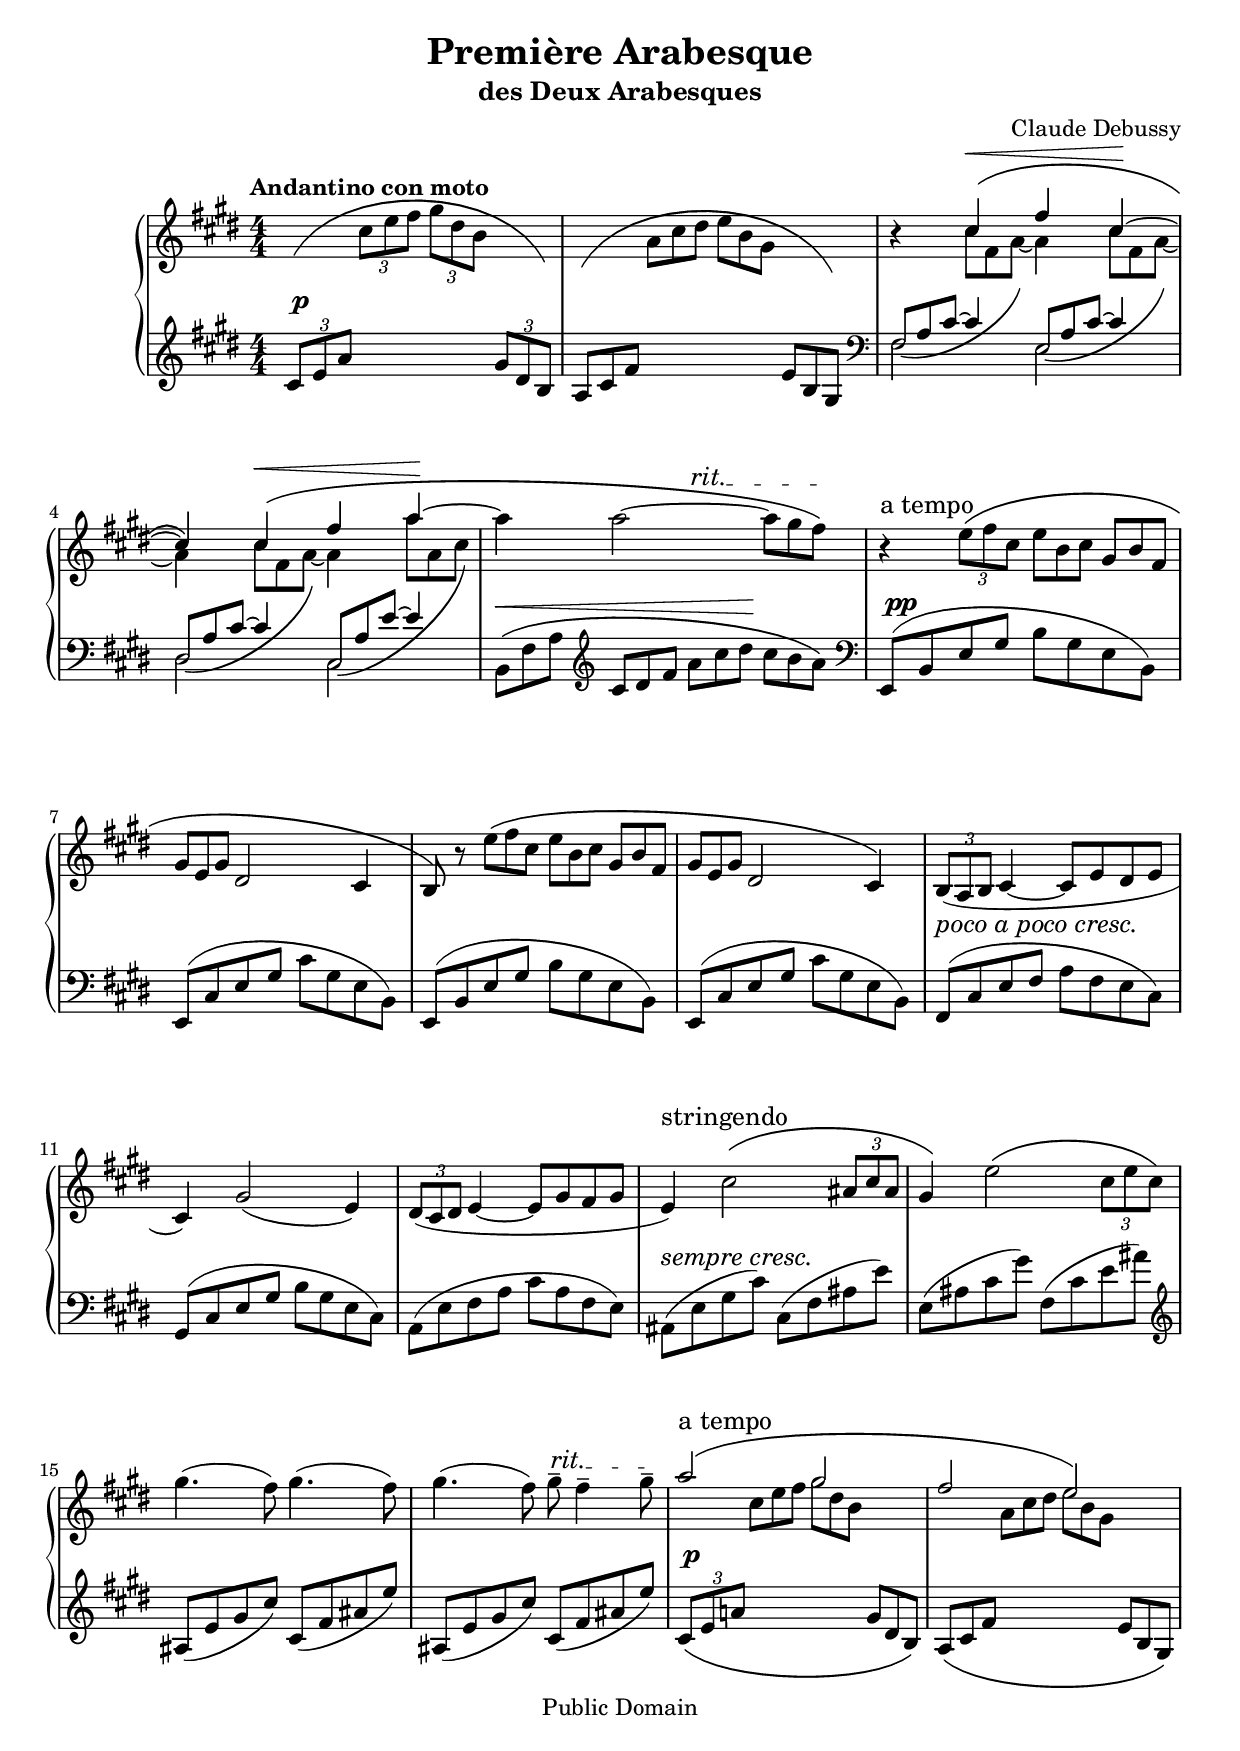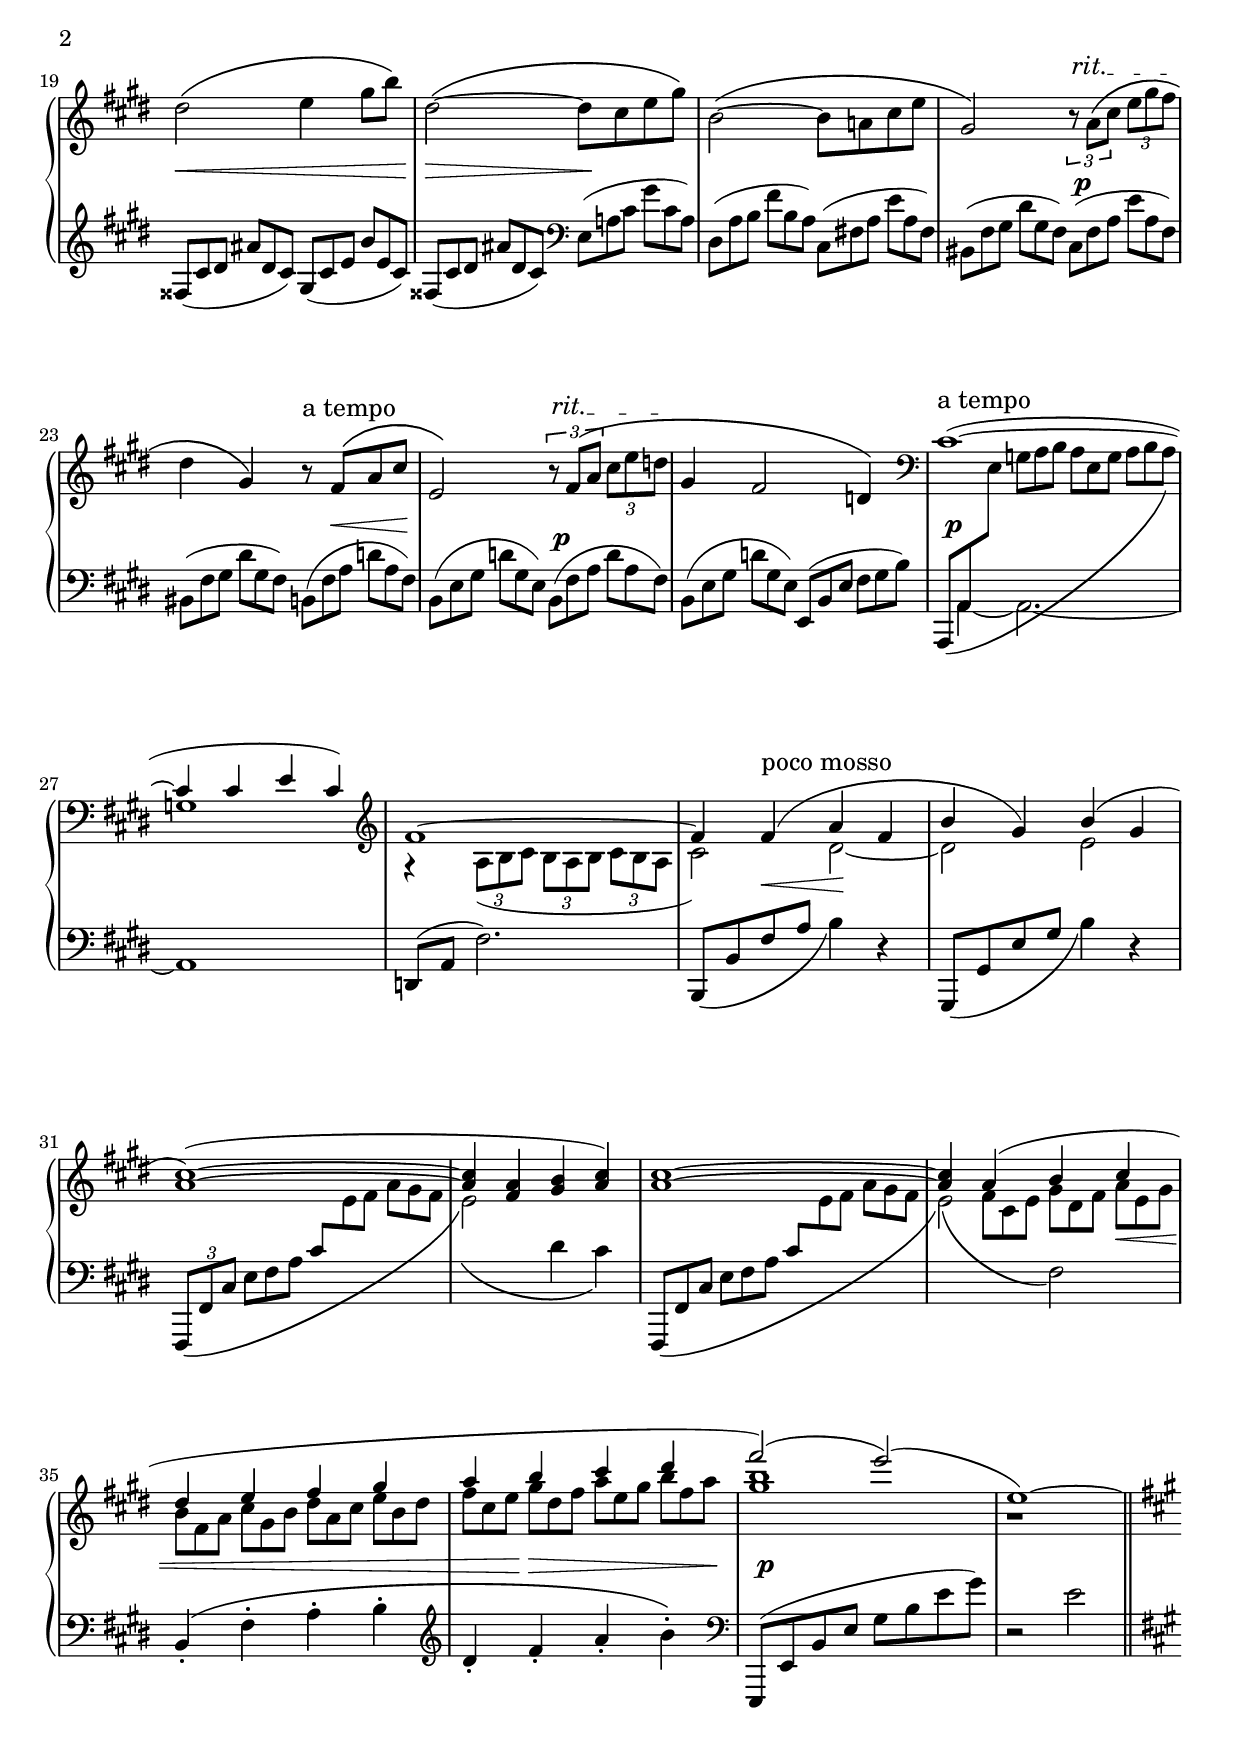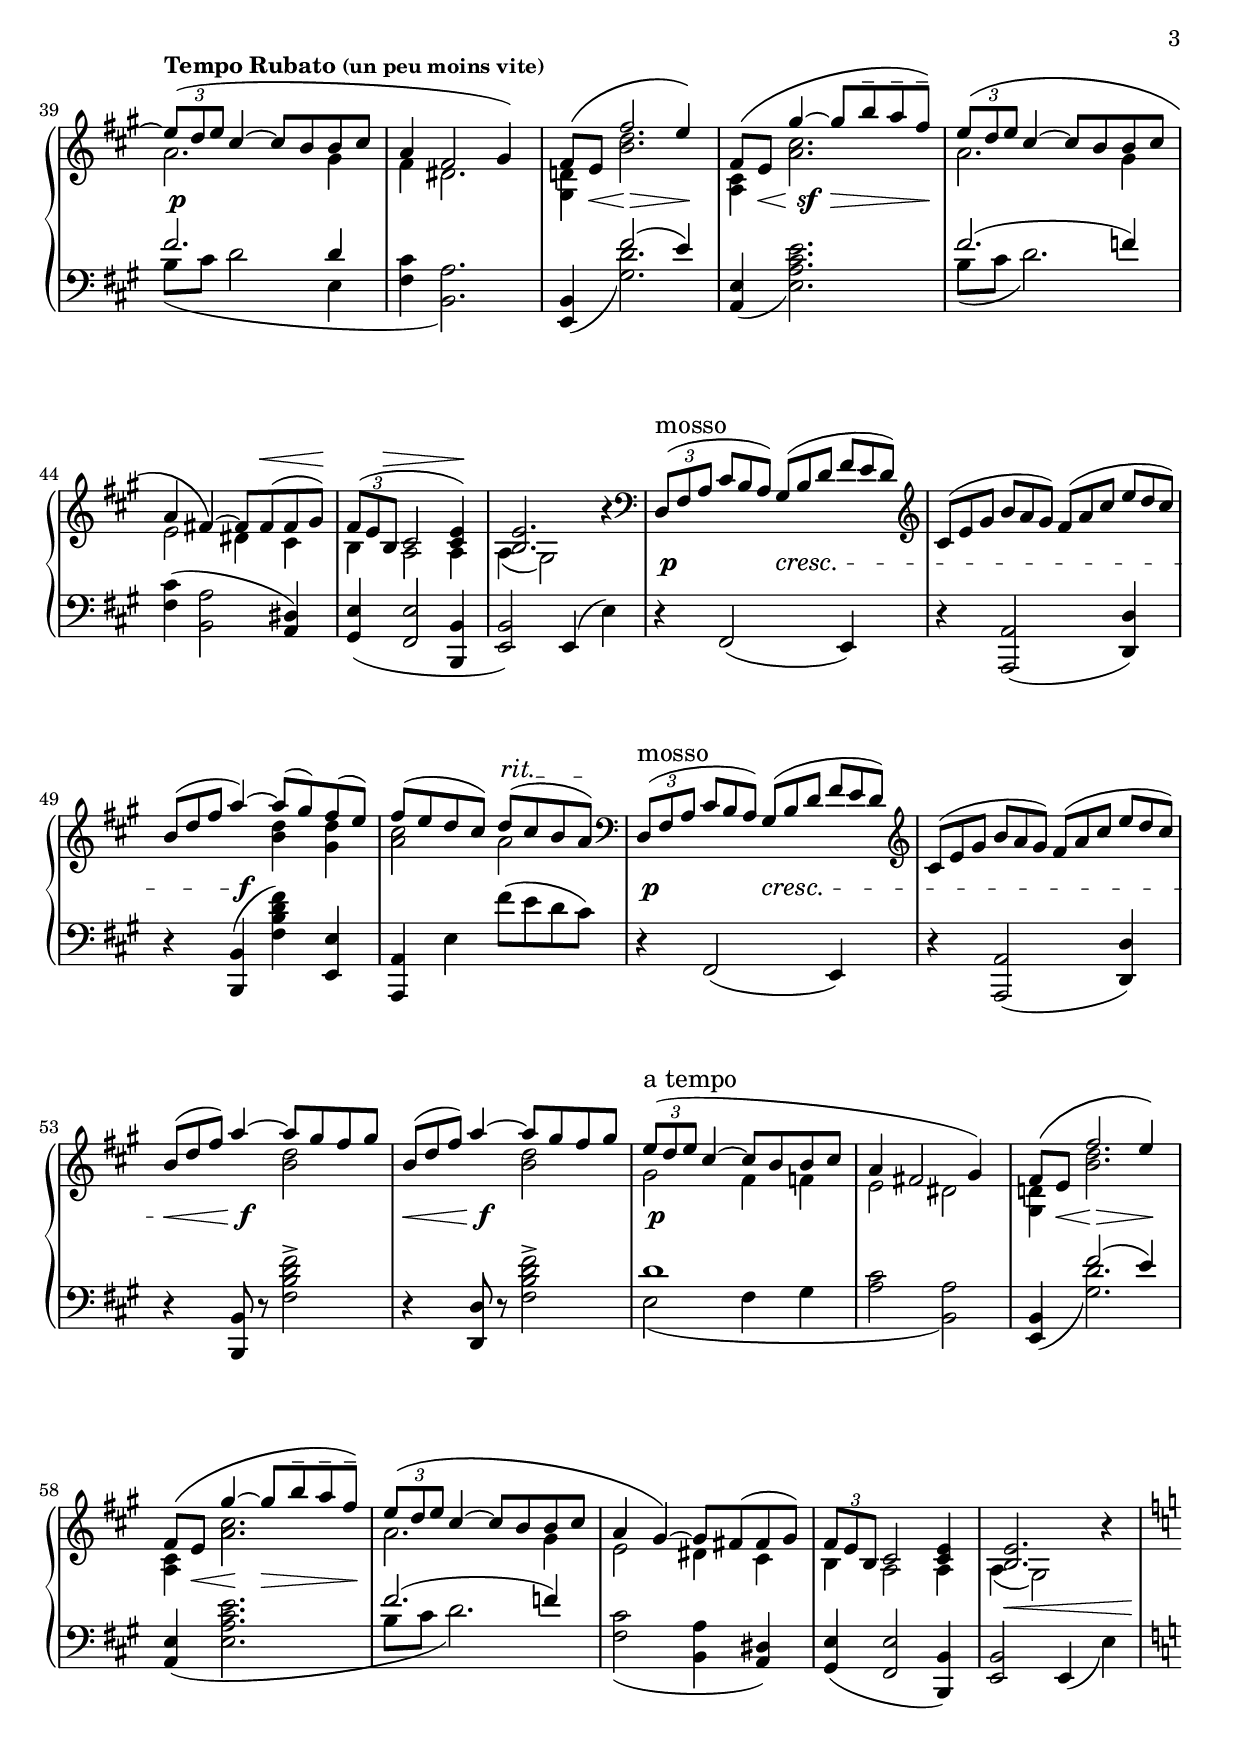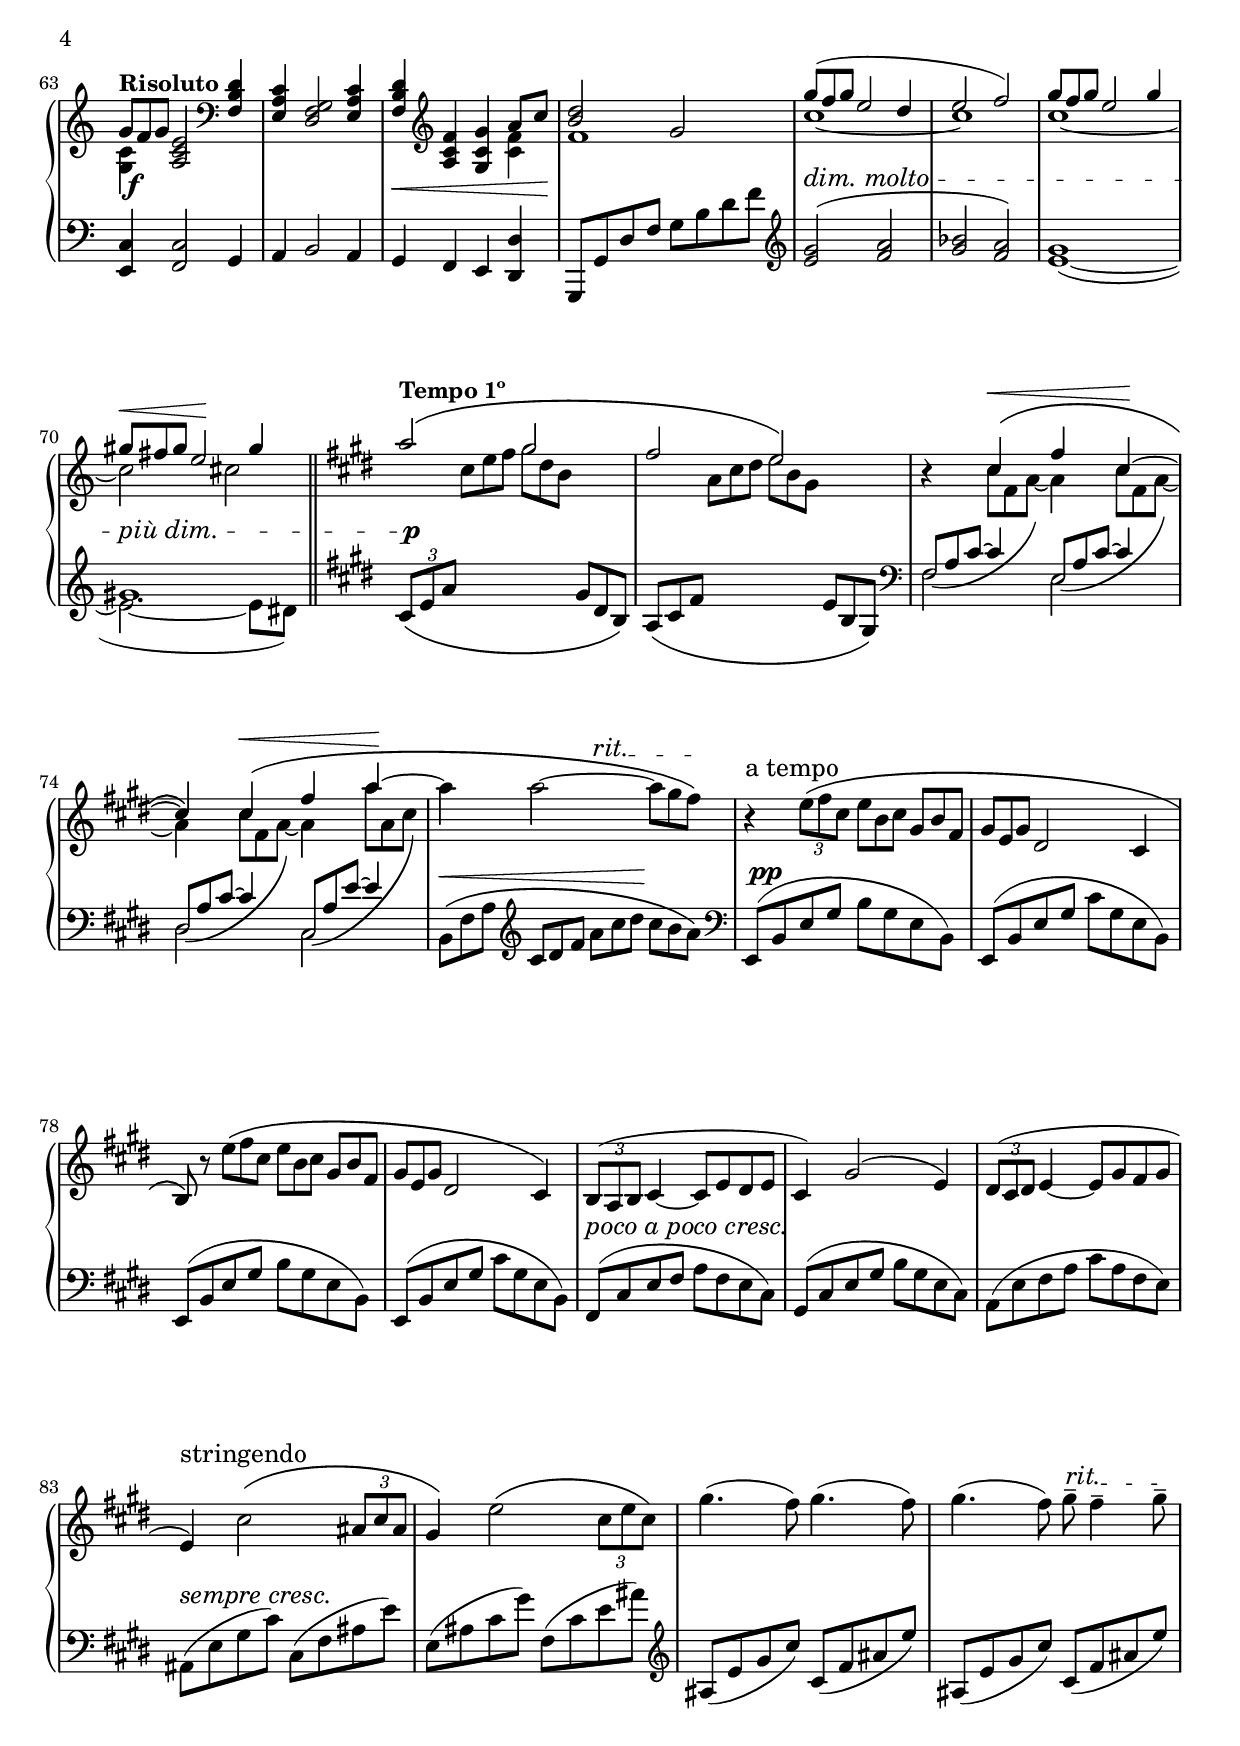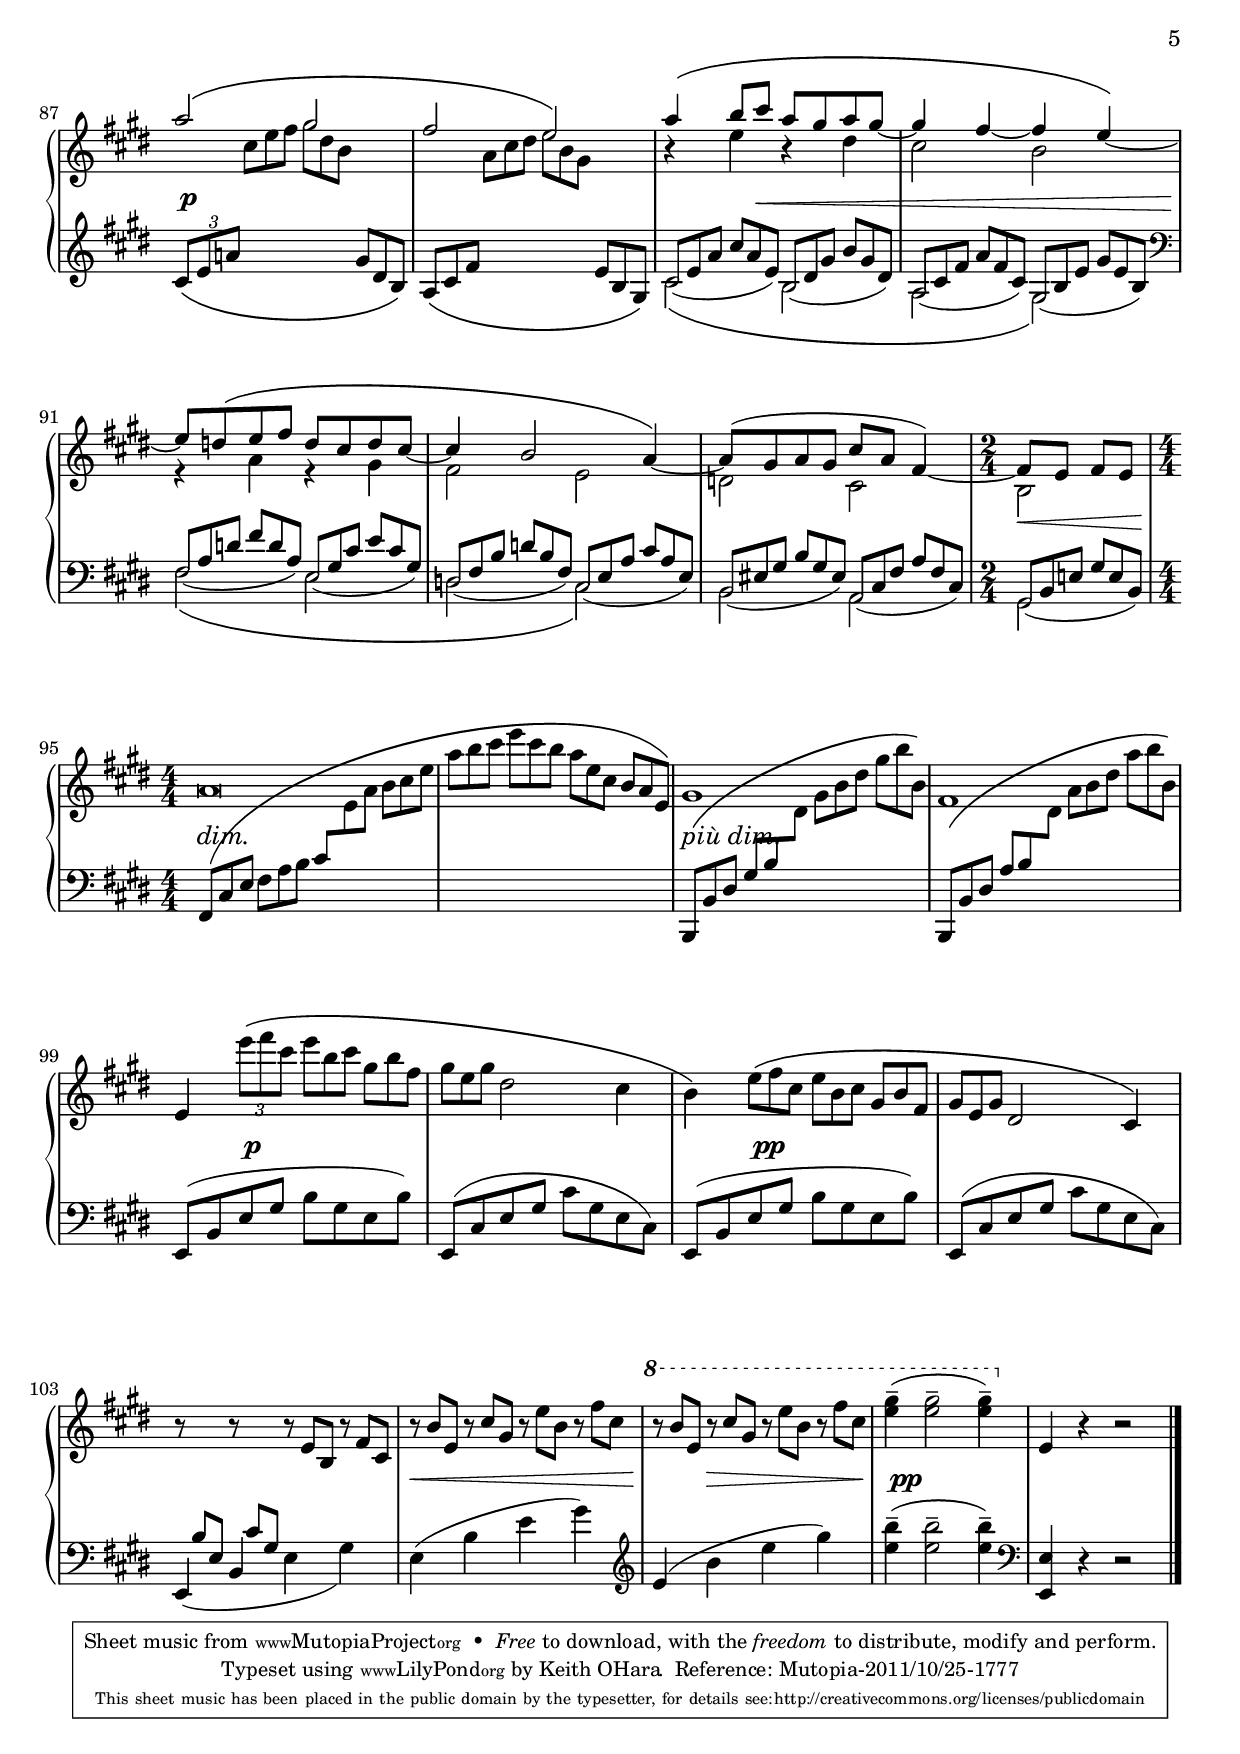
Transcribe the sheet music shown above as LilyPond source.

\version "2.12.3"

\header {
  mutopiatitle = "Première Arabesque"
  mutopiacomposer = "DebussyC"
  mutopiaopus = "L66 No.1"
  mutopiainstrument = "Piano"
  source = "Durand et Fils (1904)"
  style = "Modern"
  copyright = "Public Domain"
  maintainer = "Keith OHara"
  title = "Première Arabesque"
  subtitle = "des Deux Arabesques"
  composer = "Claude Debussy"
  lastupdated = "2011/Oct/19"
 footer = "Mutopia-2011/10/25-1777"
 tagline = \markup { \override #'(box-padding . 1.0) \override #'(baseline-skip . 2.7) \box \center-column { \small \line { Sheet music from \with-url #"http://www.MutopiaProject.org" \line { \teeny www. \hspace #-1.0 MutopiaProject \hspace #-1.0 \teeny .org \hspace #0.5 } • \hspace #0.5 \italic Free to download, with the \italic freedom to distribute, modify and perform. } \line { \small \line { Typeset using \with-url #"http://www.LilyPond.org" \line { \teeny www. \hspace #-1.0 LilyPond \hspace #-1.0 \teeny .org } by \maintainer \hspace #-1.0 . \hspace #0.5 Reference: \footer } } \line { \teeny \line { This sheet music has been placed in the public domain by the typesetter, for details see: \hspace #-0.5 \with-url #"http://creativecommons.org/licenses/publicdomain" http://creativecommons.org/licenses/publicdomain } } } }
}
\pointAndClickOff

\paper {
  %{ comment out for mutopiaproject }
  #(set-paper-size  "letter")
  ragged-bottom = ##t
  % For 3 page layout:
  #(layout-set-staff-size 15)
  bottom-margin =12
  %annotate-spacing = ##t
  %{ %}
  between-system-padding = 0
  ragged-last-bottom = ##f
}
% Definitios to override page-breaking
myLineBreak = {
  \break
}
myBreakForFivePages = {
  \pageBreak
}
myBreakForThreePages = {
%  \pageBreak
}

\include "english.ly"

% restrain the slope of the beams
oflat = {
  \once\override Beam #'damping = #3
}
% Change staff
cu = { \change Staff = "upper" }
cl = { \change Staff = "lower" }
% Suspend collision resolution so notes line up
lu = {\once \override NoteColumn #'ignore-collision = ##t }
% hide one note
ohn = {
  \once\override Dots #'transparent = ##t
  \once\override NoteHead #'transparent = ##t
  \once\override NoteHead #'no-ledgers = ##t
  \once\override Stem #'transparent = ##t
  \once\override Beam #'transparent = ##t
  \once\override Accidental #'transparent = ##t
}

%%% In sections
%% First section in E major

rhUpE = \relative c'' {
  \stemUp\tieUp\phrasingSlurUp
  \tempo"Andantino con moto"
  \key e \major
  s1 | s1 |

  r4 cs\(^\< fs cs\!~ |
  cs4\) cs\(^\< fs a\!~ |
  \stemNeutral\tieNeutral
  a4 a2~a8*2/3 gs fs\) |
  \barNumberCheck#6
  r4 \times2/3{e8\( fs cs} e8*2/3 b cs gs b fs |
  gs8*2/3 e gs ds2 cs4 |
  b8\) r e'8*2/3\( fs cs e b cs gs b fs |
  gs8*2/3 e gs ds2 cs4\) |
  \times2/3{b8( a b} cs4~cs8 e ds e cs4) gs'2( e4) |
  \times2/3{ds8( cs ds} e4~e8 gs fs gs |
  \barNumberCheck#13
  e4) cs'2\( \times2/3{as8 cs as} |
  gs4\) e'2\( \times2/3{cs8 e cs\)} |
  gs'4.(fs8)  gs4.( fs8) |
  gs4.( fs8) gs-- fs4-- gs8--|
  \barNumberCheck#17
  \stemUp a2\( gs |
  fs2 e\) |\myBreakForFivePages

  \stemNeutral
  ds2\(\< e4 gs8 b\) |
  ds,2\(\>~ds8\! cs e gs\) |
  b,2\(~b8 a cs e |
  gs,2\) \times2/3{r8 a\( cs} \times2/3{e gs fs} |
  ds4 gs,\) r8 fs\(\< a cs\! |
  e,2\) \times2/3{r8 fs\( a} \times2/3{cs e d} |
  gs,4 fs2 d4\) |
  \barNumberCheck#26
  \stemUp\tieUp\slurUp
  \clef bass cs1(\p ~|
  cs4 cs e cs) |\myBreakForThreePages
  \clef treble fs1~ |
  \set crescendoText="cresc."
  fs4 fs(^\markup"poco mosso"\< a\! fs |
  b gs) b(gs |
  <a cs>1)~( |
  <a cs>4 <fs a> <gs b> <a cs>) |
  <a cs>1~ |
  <a cs>4 a( b cs |
  ds e fs gs a b cs ds |
  fs2)( e2)( |
  e,1)~ |\myBreakForFivePages\myLineBreak
}

rhDownE = \relative c' {
  \stemDown\mergeDifferentlyHeadedOn\tieDown\slurDown
  \ohn cs8*2/3\( s s \times3/3{cs' e fs} \times3/3{gs ds b} s s \ohn b,\)|
  \ohn a8*2/3\( s s a' cs ds e b gs s s \ohn gs,\) |

  s4 cs'8*2/3 fs, a~a4 cs8*2/3 fs, a~|
  a4 cs8*2/3 fs, a~a4 a'8*2/3 a, cs |
  \override TextSpanner #'(bound-details left text) = "rit."
  s2 s4\startTextSpan s8*2/3 s s\stopTextSpan|
  \barNumberCheck#6
  s1^\markup"a tempo" |
  s1*6 |
  \barNumberCheck#13
  s1^\markup"stringendo" |
  s1 |
  s1 |
  s2 s8\startTextSpan s s s\stopTextSpan|
  \barNumberCheck#17
  s4^\markup"a tempo" cs8*2/3 e fs gs ds b s4 |
  s4 a8*2/3 cs ds e b gs s4 |

  s1*3 |
  s2 s8*2/3\startTextSpan s s s s s\stopTextSpan|
  s2 s2^\markup"a tempo" |
  s2 s8*2/3\startTextSpan s s s s s\stopTextSpan|
  s1 |
  \barNumberCheck#26
  s1^\markup"a tempo" |
  s1 |
  r4 \times2/3{a,8( b cs} \times2/3{b a b} \times2/3{cs b a} |
  cs2) ds2~ |
  ds2 e2 |
  s1*3|
  s4 fs8*2/3 cs e gs ds fs a\< e gs |
  b fs a cs gs b ds a cs e b ds |
  fs cs e\! gs\> ds fs a e gs b fs a\! |
  <gs b>1\p |
  r1 |
}

lhUpE = {
  \dynamicUp\tieUp
  \key e \major
  \times2/3{cs'8\p e' a'} s2 \times2/3{gs'8 ds' b} |
  a8*2/3 cs' fs' s2 e'8*2/3 b gs |

  \stemUp \clef bass
  fs8*2/3_\( a cs'~cs'4*2/3\cu\ohn\lu a'8*2/3\) \cl
  %{%} e8*2/3_\( a cs'~cs'4*2/3 \cu\ohn\lu a'8*2/3\) \cl |
  ds8*2/3_\( a cs'~cs'4*2/3 \cu\ohn\lu a'8*2/3\) \cl
  %{%} cs8*2/3_\( a e'~e'4*2/3 \cu\ohn\lu cs''8*2/3\) \cl |
  \stemNeutral
  b,8*2/3\(\< fs a \clef treble cs' ds' fs' a'cs'' ds''\! cs'' b' a'\)|
  \clef bass e,8(\pp b, e gs b gs e b,) |
  e,8( cs e gs cs' gs e b,) |
  e,8( b, e gs b gs e b,) |
  e,8( cs e gs cs' gs e b,) |
  \set crescendoText="poco a poco cresc."
  \set crescendoSpanner=#'text
  fs,8(\< cs e fs a fs e cs)\! |
  gs,8( cs e gs b gs e cs) |
  a,8( e fs a cs' a fs e) |
  \barNumberCheck#13
  \set crescendoText="sempre cresc."
  as,8(\< e gs cs')\! cs( fs as e') |
  e8( as cs' gs') fs( cs' e' as')|
  \clef treble as8( e' gs' cs'') cs'( fs' as' e'') |
  as8( e' gs' cs'') cs'( fs' as' e'') |
  \barNumberCheck#17
  \times2/3{cs'8\(\p e' a'} s2 gs'8*2/3 ds' b\) |
  a8*2/3\( cs' fs' s2 e'8*2/3 b gs\) |

  fss8*2/3( cs' ds' as' ds' cs') gs( cs' e' b' e' cs') |
  fss8*2/3( cs' ds'  as' ds' cs') \clef bass e( a cs' gs' cs' a) |
  ds( a b fs' b a) cs( fs a e' a fs) |
  bs,( fs gs ds' gs fs) cs(\p fs a e' a fs) |
  bs,( fs gs ds' gs fs) b,( fs a d' a fs) |
  b,( e gs d' gs e) b,(\p fs a d' a fs) |
  b,( e gs d' gs e) e,( b, e fs gs b) |
  \barNumberCheck#26
  \phrasingSlurDown
  a,,8*2/3\( a, \cu e \stemDown g a b a e g a b a\) |
  g1 \cl\stemNeutral|
  d,8( a, fs2.) |
  b,,8\( b, fs a b4\) r4 |
  gs,,8\( gs, e gs b4\) r4 |
  \times2/3{fs,,8\( fs, cs} e8*2/3 fs a cs' \cu\stemDown e' fs' a' gs' fs' |
  e'2\)\( \cl\stemNeutral ds'4 cs'\)
  fs,,8*2/3\( fs, cs e8*2/3 fs a cs' \cu\stemDown e' fs' a' gs' fs' |
  e'2\)\( \cl\stemNeutral fs2\) |
  \phrasingSlurNeutral
  b,4\(-. fs-. a-. b-. \clef treble ds'-. fs'-. a'-. b'-.\) |
  \clef bass e,,8( e, b, e gs b e' gs') |
  r2 e'2 |
}

lhDownE = {
  s1 | s1 |

  \stemDown\mergeDifferentlyHeadedOn\tieDown
  fs2 e|
  ds2 cs|
  s1*16 |

  s1*5 |
  s8*2/3 a,4*2/3~a,2.~|
  a,1|
  s1*11 |
}

%% Second section in A major

rhUpA = \relative c''{
  \key a \major
  \tempo\markup{"Tempo Rubato" \smaller "(un peu moins vite)"}
  \times2/3{e8(\p d e} cs4~ cs8 b b cs |
  a4 fs2 gs4) |
  fs8\( e\< fs'2\> e4\)\! |
  fs,8\(e\<gs'4\sf ~ gs8\> b^- a^- fs^-\)\! |
  \times2/3{e8\( d e} cs4~cs8 b b cs |
  a4 fs\)~fs8 fs(^\< fs gs)\! |
  \times2/3{fs8( e b^\>} cs2 <cs e>4)\! |
  <b e>2. r4 |
  \barNumberCheck#47
  \clef bass
  \set crescendoText="cresc."
  \set crescendoSpanner=#'text
  \times2/3{d,8(\p fs a} cs8*2/3 b a) gs(\< b d fs e d) |
  \clef treble
  cs8*2/3( e gs b a gs) fs( a cs e d cs) |
  b8*2/3( d fs a4)\f ~ a8( gs) fs( e) |
  \override TextSpanner #'(bound-details left text) ="rit."
  fs8( e d cs) d(\startTextSpan cs b a)\stopTextSpan |
  \clef bass
  \times2/3{d,,8(\p fs a} cs8*2/3 b a) gs(\< b d fs e d) |
  \clef treble
  cs8*2/3( e gs b a gs) fs( a cs e d cs) |
  \set crescendoSpanner=#'hairpin
  b8*2/3(\< d fs) a4\f ~ a8 gs fs gs |
  b,8*2/3(\< d fs) a4\f ~ a8 gs fs gs |
  \barNumberCheck#55
  \times2/3{e8(\p d e} cs4~ cs8 b b cs |
  a4 fs2 gs4) |
  fs8\( e\< fs'2\> e4\)\! |
  fs,8\( e\< gs'4\! ~ gs8\> b^- a^- fs^-\)\! |
  \times2/3{e8\( d e} cs4~cs8 b b cs |
  a4 gs\)~gs8 fs( fs gs) |
  \times2/3{fs8 e b} cs2 <cs e>4 |
  <b e>2.\< r4 |\myBreakForFivePages
  \barNumberCheck#63
  \key c \major
  \tempo "Risoluto"
  g'8*2/3\f f g <e c a>2 \clef bass <d b f>4 |
  <c a e>4 <g f d>2 <c a e>4 |
  <d b f>\< \clef treble <f c a> <g c, g> a8 c8\! |
  <d b>2 g, |
  g'8*2/3( f g e2 d4 e2 f2) |
  g8*2/3 f g e2 g4 |
  gs8*2/3^\< fs gs e2\! gs4 |\myBreakForThreePages
}

rhDownA = { \relative c''{
  a2. gs4 |
  fs4 ds2.|
  <d gs,>4 <b' d >2.|
  <cs, a>4 <a' cs>2. |
  a2. gs4 |
  e2 ds4 cs4 |
  b4 a2 a4 |
  a4( gs2) s4 |
  \barNumberCheck#47
  s1^\markup"mosso" |
  s1 |
  s2 <d'' b>4 <d gs,> |
  <cs a>2 a2 |
  s1^\markup"mosso" |
  s1 |
  s2 <b d>2 |
  s2 <b d>2 |
  \barNumberCheck#55
  gs2^\markup"a tempo" fs4 f |
  e2 ds |
  <d gs,>4 <b' d >2. |
  <cs, a >4 <a' cs>2. |
  a2. gs4 |
  e2 ds4 cs |
  b4 a2 a4 |
  a4(gs2) s4 |
  \barNumberCheck#63
  <c g>4 s2 s4 |
  s1|
  s2 s4 <c f>4 |
  f1
  c'1~ |
  c1 |
  c1~ |
  c2 cs2 |

}}

lhUpA = {
  \stemUp\slurUp
  fs'2. d'4
  s1 |
  s4 fs'2( e'4) |
  s1|
  fs'2.( f'4) |
  s1 * 11|
  d'1 
  s1 
  s4 fs'2( e'4) |
  s1
  fs'2.( f'4) |
  s1 *3 |
  \barNumberCheck#63
  s1 * 4 |
  \set decrescendoText="dim. molto"
  \set decrescendoSpanner=#'text
  <e' g'>2(\> <f' a'> |
  <g' bf'>2 <f' a'>) |
  g'1 |
  \set decrescendoText="più dim."
  gs'1\> |
}

lhDownA = {
  \key a \major
  \slurDown \stemDown
  b8( cs' d'2 e4 |\stemNeutral
  <fs cs'>4 <b, a>2.) |
  <e, b,>4( <gs d'>2.) |
  <a, e>4( <e a cs' e'>2.) |
  b8( cs' d'2.) |
  \slurNeutral
  <cs' fs >4( <a b,>2 <ds a,>4) |
  <e gs,>4( <fs, e>2 <b, b,,>4 |
  <e, b,>2) e,4( e) |
  \barNumberCheck#47
  r4 fs,2( e,4) |
  r4 <a,, a,>2( <d, d>4) |
  r4 <b,, b,>( <fs b d' fs'>) <e, e>4 |
  <a,, a,>4 e fs'8( e' d' cs') |
  r4 fs,2( e,4) |
  r4 <a,, a,>2( <d, d>4) |
  r4 <b,, b,>8 r <fs b d' fs'>2-> |
  r4 <d, d>8 r <fs b d' fs'>2-> |
  \barNumberCheck#55
  \slurDown
  e2( fs4 gs |
  <a cs'>2 <b, a >2) |
  <e, b,>4( <gs d'>2.) |
  <a, e>4( <e a cs' e'>2. |
  b8 cs' d'2.) |
  <fs cs'>2( <b, a>4 <a, ds>)  |
  <gs, e>( <fs, e>2 <b,, b,>4) |
  <e, b,>2 e,4( e) |
  \key c \major
  \barNumberCheck#63
  <c e,>4 <c f,>2 g,4 |
  a,4 b,2 a,4 |
  g,4 f, e, <d, d> |
  g,,8 g, d f g b d' f' |
  \clef treble
  s1*2 |
  \stemDown
  e'1( ~ |
  e'2. ~ e'8 ds') |
}


%% Third section in E major

rhUpEE = \relative c'''{
  \key e \major
  \tempo"Tempo 1º"
  %% same as measures 17 and following
  \stemUp a2\( gs |
  fs2 e\) |
  %% same as measures 2 and following
  r4 cs\(^\< fs cs\!~|
  cs4\) cs\(^\< fs a\!~ |
  \stemNeutral\tieNeutral
  a4 a2~a8*2/3 gs fs\) |
  \barNumberCheck#76
  r4 \times2/3{e8\( fs cs} e8*2/3 b cs gs b fs |
  gs8*2/3 e gs ds2 cs4 |
  b8\) r e'8*2/3\( fs cs e b cs gs b fs |
  gs8*2/3 e gs ds2 cs4\) |
  \times2/3{b8( a b} cs4~cs8 e ds e cs4) gs'2( e4) |
  \times2/3{ds8( cs ds} e4~e8 gs fs gs |
  \barNumberCheck#83
  e4) cs'2\( \times2/3{as8 cs as} |
  gs4\) e'2\( \times2/3{cs8 e cs\)} |
  gs'4.(fs8)  gs4.( fs8) |
  gs4.( fs8) gs-- fs4-- gs8--|\myBreakForFivePages
  \barNumberCheck#87
  \stemUp a2\( gs |
  fs2 e\) |
  %% no longer the same as earlier bars
  a4\( b8 cs\< a gs a gs~ |
  gs4 fs4 ~fs4 e\) ~ |
  e8\! d\( e fs d cs d cs ~ |
  cs4 b2 a4\) ~ |
  a8 ( gs a gs cs a fs4) ~ |
  \time 2/4
  fs8\< e fs e |
  \time 4/4
  \barNumberCheck#95
  \stemNeutral\slurNeutral
  a\breve\!_" " |
  gs1 |
  fs1 |
  e4 \times2/3{e''8\(\p fs cs} e8*2/3 b cs gs b fs |
  gs8*2/3 e gs ds2 cs4 |
  b4\) e8*2/3\(\pp fs cs e b cs gs b fs |
  gs e gs ds2 cs4\) |
  \stemUp r8*2/3 \cl b e, \cu r \cl cs' gs \cu r e' b r fs' cs |
  \stemNeutral r8*2/3\< b' e, r cs' gs r e' b r fs' cs |
  \ottava#1
  r8*2/3\! b' e, r\> cs' gs r e' b r fs' cs |
  <e gs>4--(\pp <e gs>2-- <e gs>4--) |
  \ottava#0
  e,,4 r4 r2
}

rhDownEE = \relative c''{
  %% same as measures 17 and following
  s4 cs8*2/3 e fs gs ds b s4 |
  s4 a8*2/3 cs ds e b gs s4 |
  %% same as measures 2 and following
  s4 cs8*2/3 fs, a~a4 cs8*2/3 fs, a~|
  a4 cs8*2/3 fs, a~a4 a'8*2/3 a, cs |
  \override TextSpanner #'(bound-details left text) = "rit."
  s2 s4\startTextSpan s8*2/3 s s\stopTextSpan|
  \barNumberCheck#76
  s1^\markup"a tempo" |
  s1*6 |
  \barNumberCheck#83
  s1^\markup"stringendo" |
  s1 |
  s1 |
  s2 s8\startTextSpan s s s\stopTextSpan|
  \barNumberCheck#87
  s4 cs8*2/3 e fs gs ds b s4 |
  s4 a8*2/3 cs ds e b gs s4 |
  %% no longer the same as earlier bars
  r4 e' r ds |
  cs2 b |
  r4 a r4 gs |
  fs2 e |
  d2 cs |
  b2 |
  \barNumberCheck#95
  \set decrescendoText="dim."
  \set decrescendoSpanner=#'text
  s4\> s\! s s |
  s1 |
  \set decrescendoText="più dim."
  s4\> s\! s s |
  s1*10

}

lhUpEE = {
  \key e \major
  \slurNeutral\phrasingSlurNeutral
  %% same as measures 17 and following
  \times2/3{cs'8\(\p e' a'} s2 gs'8*2/3 ds' b\) |
  a8*2/3\( cs' fs' s2 e'8*2/3 b gs\) |
  %% same as measures 2 and following
  \stemUp \clef bass
  fs8*2/3_\( a cs'~cs'4*2/3\cu\ohn\lu a'8*2/3\) \cl
  %{%} e8*2/3_\( a cs'~cs'4*2/3 \cu\ohn\lu a'8*2/3\) \cl |
  ds8*2/3_\( a cs'~cs'4*2/3 \cu\ohn\lu a'8*2/3\) \cl
  %{%} cs8*2/3_\( a e'~e'4*2/3 \cu\ohn\lu cs''8*2/3\) \cl |
  \stemNeutral
  \set crescendoSpanner=#'hairpin
  b,8*2/3\(\< fs a \clef treble cs' ds' fs' a'cs'' ds''\! cs'' b' a'\)|
  \clef bass e,8(\pp b, e gs b gs e b,) |
  e,8( b, e gs cs' gs e b,) |
  e,8( b, e gs b gs e b,) |
  e,8( b, e gs cs' gs e b,) |
  \set crescendoText="poco a poco cresc."
  \set crescendoSpanner=#'text
  fs,8(\< cs e fs a fs e cs)\! |
  gs,8( cs e gs b gs e cs) |
  a,8( e fs a cs' a fs e) |
  \barNumberCheck#83
  \set crescendoText="sempre cresc."
  as,8(\< e gs cs')\! cs( fs as e') |
  e8( as cs' gs') fs( cs' e' as')|
  \clef treble as8( e' gs' cs'') cs'( fs' as' e'') |
  as8( e' gs' cs'') cs'( fs' as' e'')\! |
  \barNumberCheck#87
  \times2/3{cs'8\(\p e' a'} s2 gs'8*2/3 ds' b\) |
  a8*2/3\( cs' fs' s2 e'8*2/3 b gs\) |
  %% no longer the same as earlier bars
  \stemUp
  cs'8*2/3( e' a' cs'' a' e') b( ds' gs' b' gs' ds') |
  a8*2/3( cs' fs' a' fs' cs') gs( b e' gs' e' b) |
  \clef bass
  fs8*2/3( a d' fs' d' a) e( gs cs' e' cs' gs) |
  d8*2/3( fs b d' b fs) cs( e a cs' a e) |
  b,8*2/3( es gs b gs es) a,( cs fs a fs cs) |
  gs,8*2/3( b, e gs e b,) |
  \barNumberCheck#95
  \stemNeutral
  \relative c, {
    fs8*2/3\( cs' e fs a b cs \cu e a b cs e |
    a b cs e cs b a e cs b a e \) \cl |
  } \relative c, {
    b\( b' ds gs b \cu ds gs b ds gs b b,\) \cl |
  } \relative c, {
    b\( b' ds a' b \cu ds a' b ds a' b b,\) \cl |
  }
  e,8( b, e gs b gs e b) |
  e,8( cs e gs cs' gs e cs) |
  e,8( b, e gs b gs e b) |
  e,8( cs e gs cs' gs e cs) |
  e,4_( b, e gs) |
  e4( b e' gs') |
  \clef treble
  e'4( b' e'' gs'') |
  <e'' b''>4--( <e'' b''>2-- <e'' b''>4--) |
  \clef bass
  <e, e>4 r4 r2 |
}

lhDownEE = {
  %% same as measures 17 and following
  s1*2 |
  %% same as measures 2 and following
  \stemDown\mergeDifferentlyHeadedOn\tieDown
  fs2 e|
  ds2 cs|
  s1*12 |
  \barNumberCheck#87
  s1*2 |
  %% no longer the same as earlier bars
  \phrasingSlurDown
  cs'2\( b |
  a2 gs\) |
  fs2\( e |
  d2 cs\) |
  b,2 a, |
  gs,2 |
  s1*13
}

\score {
  \new PianoStaff
  <<
    %\override Score.NonMusicalPaperColumn #'page-break-permission = ##f
    \override Score.SpacingSpanner #'shortest-duration-space = #1.5
    % Increase text size by one step
    \override Score.TextScript #'font-size = #1
    \override Score.TextSpanner #'font-size = #1
    % The 'piano' accidental style has extraNaturals false by default
    %\set PianoStaff.extraNatural = ##f
    #(set-accidental-style 'piano 'Score)
    \set PianoStaff.printKeyCancellation = ##f
    \override PianoStaff.PhrasingSlur #'height-limit = #4
    \override PianoStaff.DynamicLineSpanner #'staff-padding = #3
    \override PianoStaff.DynamicText #'self-alignment-X = #LEFT
    \new Staff = "upper" <<
      \numericTimeSignature
      \time 4/4
      \new Voice = "red" {
	%{colorize } \override NoteHead #'color = #red %}
	\rhUpE
	\rhUpA
	\rhUpEE
      }
      \new Voice = "green" {
	%{colorize } \override NoteHead #'color = #green %}
	\rhDownE
	\rhDownA
	\rhDownEE
      }
      \new Voice = "dynamics" {
      }
    >>
    \new Staff = "lower" <<
      \numericTimeSignature
      \time 4/4
      \new Voice = "blue" {
	%{colorize } \override NoteHead #'color = #blue %}
	\lhUpE
	\lhUpA
	\lhUpEE
      }
      \new Voice = "grey" {
	%{colorize } \override NoteHead #'color = #grey %}
	\lhDownE \bar "||"
	\lhDownA \bar "||"
	\lhDownEE \bar "|."
      }
      \new Voice = "pedal" {
	\set Staff.pedalSustainStyle = #'bracket
      }
    >>
  >>
  \layout {
    \context {
      \Score
    }
  }
  \midi {
    \context {
      \Score
      tempoWholesPerMinute = #(ly:make-moment 72 2)
    }
    %% Remove the dynamics from the midi output
    \context {
      \Voice
      \remove "Dynamic_performer"
    }
  }
}

